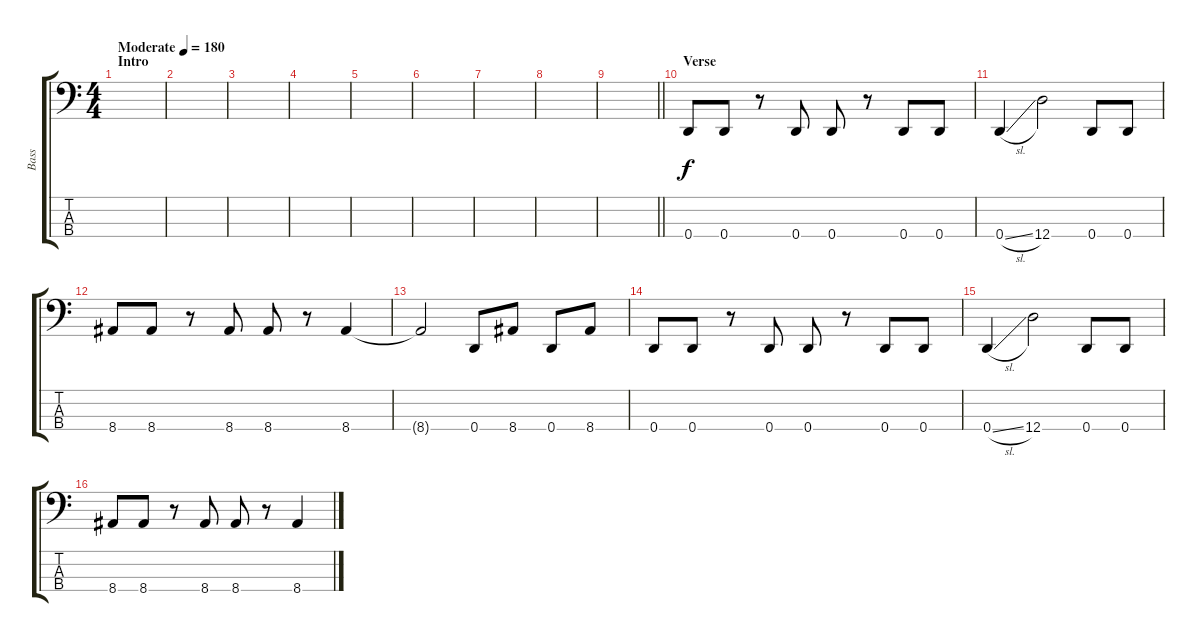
\track ("Bass" "Bass") {instrument electricbassfinger}
\staff {score tabs}
\tuning (F2 C2 G1 D1) {hide}
\ts (4 4)
\section ("" "Intro")
\tempo (180 "Moderate")
\clef f4
\ks c
|
|
|
|
|
|
|
|
\barLineRight lightlight
|
\section ("" "Verse")
0.4.8{volume 15} 0.4.8 r.8 0.4.8 0.4.8 r.8 0.4.8 0.4.8 |
0.4{sl}.4 12.4.2 0.4.8 0.4.8 |
8.4.8 8.4.8 r.8 8.4.8 8.4.8 r.8 8.4.4 |
8.4{t}.2 0.4.8 8.4.8 0.4.8 8.4.8 |
0.4.8{volume 15} 0.4.8 r.8 0.4.8 0.4.8 r.8 0.4.8 0.4.8 |
0.4{sl}.4 12.4.2 0.4.8 0.4.8 |
8.4.8 8.4.8 r.8 8.4.8 8.4.8 r.8 8.4.4
